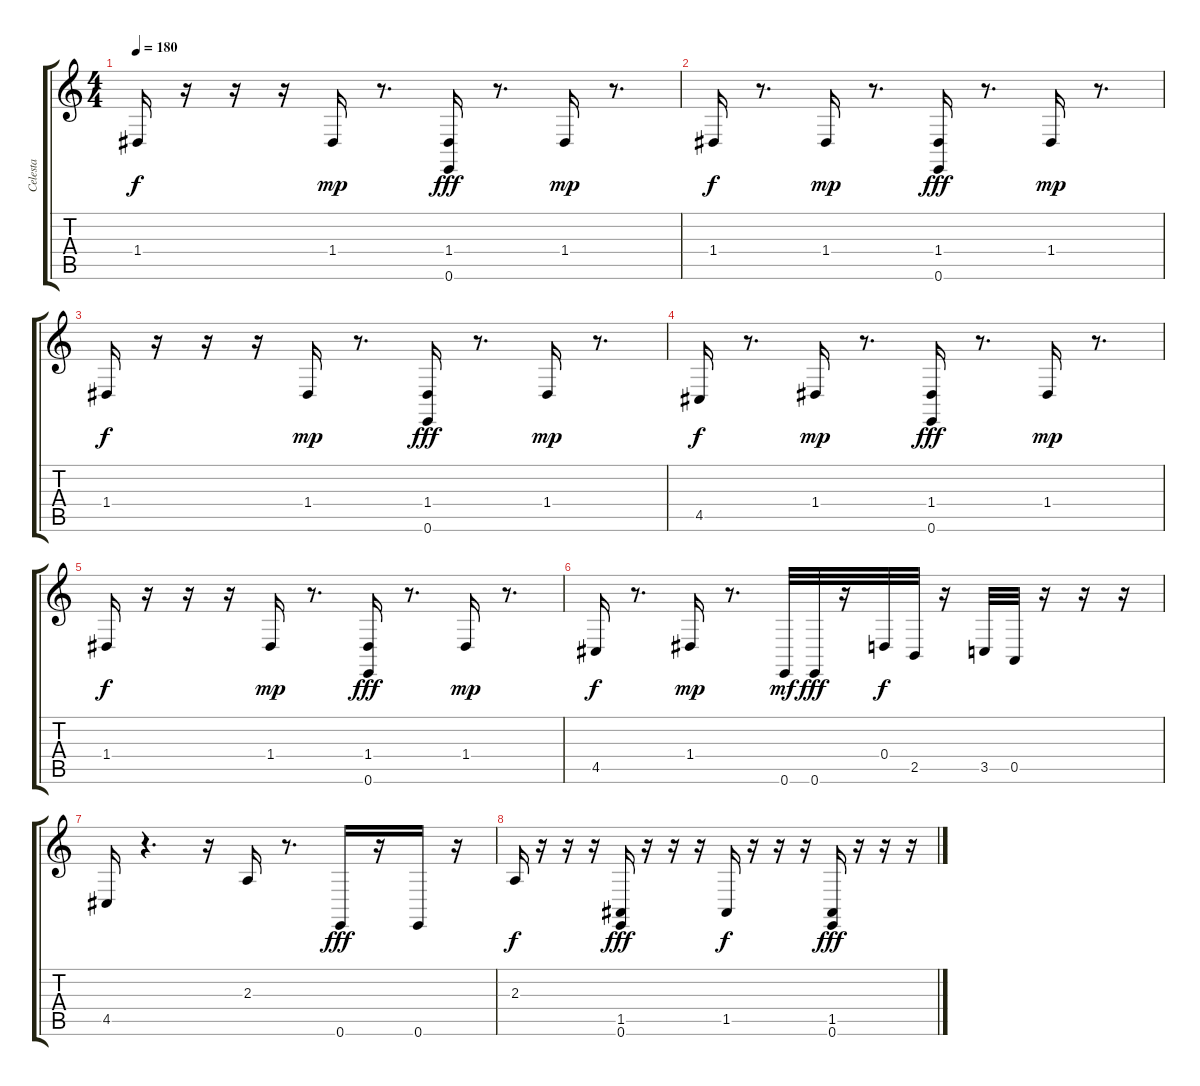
\track ("Celesta" "Celesta") {instrument celesta}
\staff {score tabs}
\tuning (E4 B3 G3 D3 A2 E2) {hide}
\ts (4 4)
\tempo 180
\clef g2
\ks c
1.4.16{dy f} r.16 r.16 r.16 1.4.16{dy mp} r.8{d} (1.4 0.6).16{dy fff} r.8{d} 1.4.16{dy mp} r.8{d} |
1.4.16{dy f} r.8{d} 1.4.16{dy mp} r.8{d} (1.4 0.6).16{dy fff} r.8{d} 1.4.16{dy mp} r.8{d} |
1.4.16{dy f} r.16 r.16 r.16 1.4.16{dy mp} r.8{d} (1.4 0.6).16{dy fff} r.8{d} 1.4.16{dy mp} r.8{d} |
4.5.16{dy f} r.8{d} 1.4.16{dy mp} r.8{d} (1.4 0.6).16{dy fff} r.8{d} 1.4.16{dy mp} r.8{d} |
1.4.16{dy f} r.16 r.16 r.16 1.4.16{dy mp} r.8{d} (1.4 0.6).16{dy fff} r.8{d} 1.4.16{dy mp} r.8{d} |
4.5.16{dy f} r.8{d} 1.4.16{dy mp} r.8{d} 0.6.32{dy mf} 0.6.32{dy fff} r.16 0.4.32{dy f} 2.5.32 r.16 3.5.32 0.5.32 r.16 r.16 r.16 |
4.5.16 r.4{d} r.16 2.3.16 r.8{d} 0.6.16{dy fff} r.16 0.6.16 r.16 |
2.3.16{dy f} r.16 r.16 r.16 (1.5 0.6).16{dy fff} r.16 r.16 r.16 1.5.16{dy f} r.16 r.16 r.16 (1.5 0.6).16{dy fff} r.16 r.16 r.16
